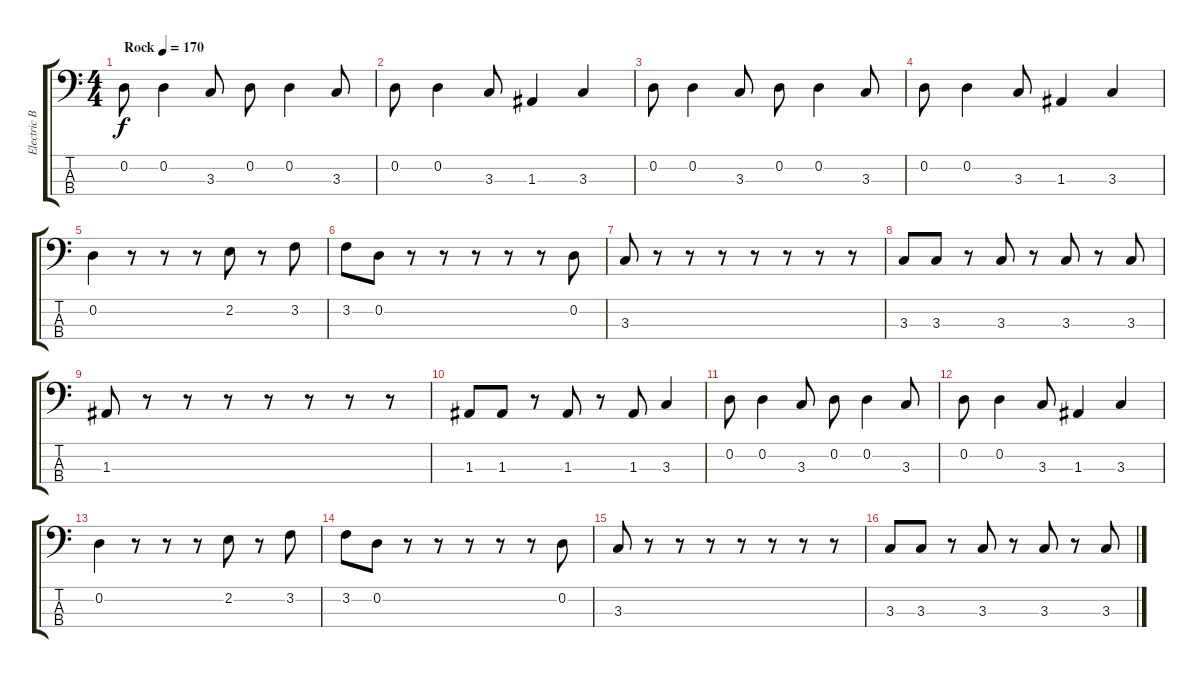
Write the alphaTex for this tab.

\track ("Electric Bass [Greg]" "Electric B") {instrument electricbassfinger}
\staff {score tabs}
\tuning (G2 D2 A1 E1) {hide}
\ts (4 4)
\tempo (170 "Rock")
\clef f4
\ks c
0.2.8{dy f instrument electricbassfinger} 0.2.4 3.3.8 0.2.8 0.2.4 3.3.8 |
0.2.8 0.2.4 3.3.8 1.3.4 3.3.4 |
0.2.8 0.2.4 3.3.8 0.2.8 0.2.4 3.3.8 |
0.2.8 0.2.4 3.3.8 1.3.4 3.3.4 |
0.2.4 r.8 r.8 r.8 2.2.8 r.8 3.2.8 |
3.2.8 0.2.8 r.8 r.8 r.8 r.8 r.8 0.2.8 |
3.3.8 r.8 r.8 r.8 r.8 r.8 r.8 r.8 |
3.3.8 3.3.8 r.8 3.3.8 r.8 3.3.8 r.8 3.3.8 |
1.3.8 r.8 r.8 r.8 r.8 r.8 r.8 r.8 |
1.3.8 1.3.8 r.8 1.3.8 r.8 1.3.8 3.3.4 |
0.2.8 0.2.4 3.3.8 0.2.8 0.2.4 3.3.8 |
0.2.8 0.2.4 3.3.8 1.3.4 3.3.4 |
0.2.4 r.8 r.8 r.8 2.2.8 r.8 3.2.8 |
3.2.8 0.2.8 r.8 r.8 r.8 r.8 r.8 0.2.8 |
3.3.8 r.8 r.8 r.8 r.8 r.8 r.8 r.8 |
3.3.8 3.3.8 r.8 3.3.8 r.8 3.3.8 r.8 3.3.8
